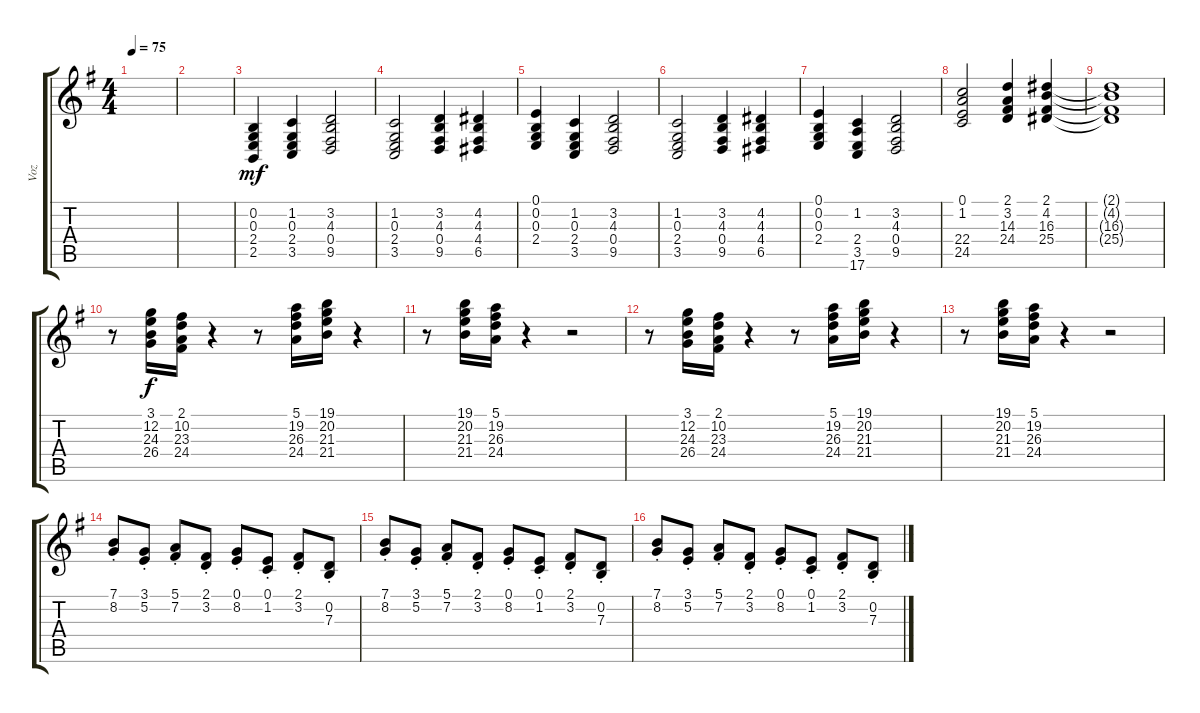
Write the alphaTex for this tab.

\track ("Voz" "Voz") {instrument choiraahs}
\staff {score tabs}
\tuning (E4 B3 G3 D3 A2 E2) {hide}
\ts (4 4)
\tempo 75
\clef g2
\ks g
|
|
(0.2 0.3 2.4 2.5).4{dy mf} (1.2 0.3 2.4 3.5).4 (3.2 4.3 0.4 9.5).2 |
(1.2 0.3 2.4 3.5).2 (3.2 4.3 0.4 9.5).4 (4.2 4.3 4.4 6.5).4 |
(0.1 0.2 0.3 2.4).4 (1.2 0.3 2.4 3.5).4 (3.2 4.3 0.4 9.5).2 |
(1.2 0.3 2.4 3.5).2 (3.2 4.3 0.4 9.5).4 (4.2 4.3 4.4 6.5).4 |
(0.1 0.2 0.3 2.4).4 (1.2 2.4 3.5 17.6).4 (3.2 4.3 0.4 9.5).2 |
(0.1 1.2 22.4 24.5).2 (2.1 3.2 14.3 24.4).4 (2.1 4.2 16.3 25.4).4 |
(2.1{t} 4.2{t} 16.3{t} 25.4{t}).1 |
r.8 (3.1 12.2 24.3 26.4).16{dy f} (2.1 10.2 23.3 24.4).16 r.4 r.8 (5.1 19.2 26.3 24.4).16 (19.1 20.2 21.3 21.4).16 r.4 |
r.8 (19.1 20.2 21.3 21.4).16 (5.1 19.2 26.3 24.4).16 r.4 r.2 |
r.8 (3.1 12.2 24.3 26.4).16 (2.1 10.2 23.3 24.4).16 r.4 r.8 (5.1 19.2 26.3 24.4).16 (19.1 20.2 21.3 21.4).16 r.4 |
r.8 (19.1 20.2 21.3 21.4).16 (5.1 19.2 26.3 24.4).16 r.4 r.2 |
(7.1{st} 8.2{st}).8 (3.1{st} 5.2{st}).8 (5.1{st} 7.2{st}).8 (2.1{st} 3.2{st}).8 (0.1{st} 8.2{st}).8 (0.1{st} 1.2{st}).8 (2.1{st} 3.2{st}).8 (0.2{st} 7.3{st}).8 |
(7.1{st} 8.2{st}).8 (3.1{st} 5.2{st}).8 (5.1{st} 7.2{st}).8 (2.1{st} 3.2{st}).8 (0.1{st} 8.2{st}).8 (0.1{st} 1.2{st}).8 (2.1{st} 3.2{st}).8 (0.2{st} 7.3{st}).8 |
(7.1{st} 8.2{st}).8 (3.1{st} 5.2{st}).8 (5.1{st} 7.2{st}).8 (2.1{st} 3.2{st}).8 (0.1{st} 8.2{st}).8 (0.1{st} 1.2{st}).8 (2.1{st} 3.2{st}).8 (0.2{st} 7.3{st}).8
